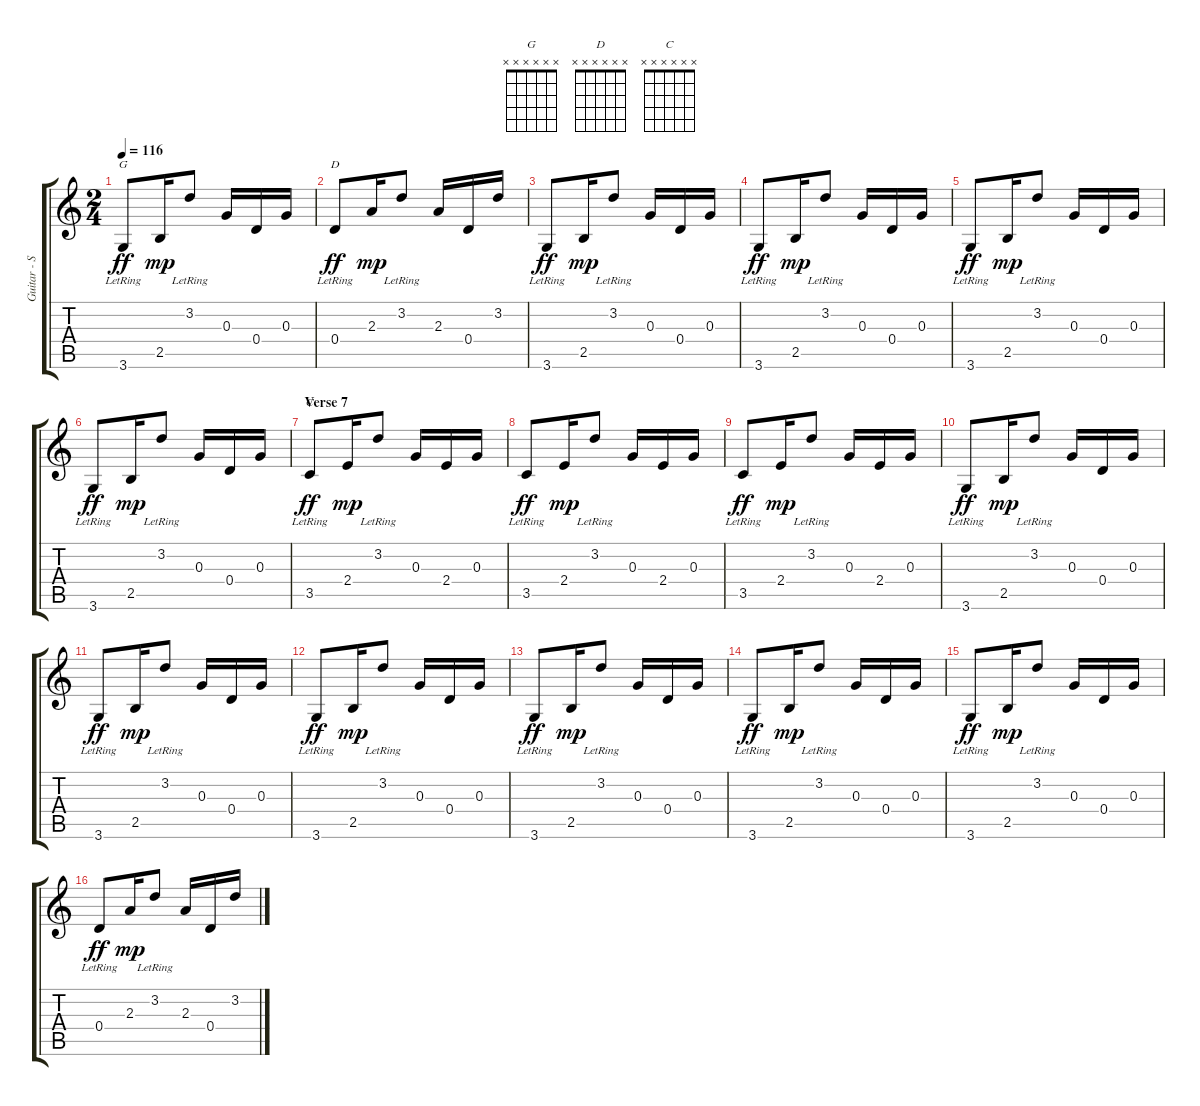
\track ("Guitar - Standard" "Guitar - S") {instrument acousticguitarnylon}
\staff {score tabs}
\tuning (E4 B3 G3 D3 A2 E2) {hide}
\chord ("G" x x x x x x) {firstfret 0}
\chord ("D" x x x x x x) {firstfret 0}
\chord ("C" x x x x x x) {firstfret 0}
\ts (2 4)
\tempo 116
\clef g2
\ks c
3.6{lr}.8{ch "G" dy ff} 2.5.16{dy mp} 3.2{lr}.8 0.3.16 0.4.16 0.3.16 |
0.4{lr}.8{ch "D" dy ff} 2.3.16{dy mp} 3.2{lr}.8 2.3.16 0.4.16 3.2.16 |
3.6{lr}.8{dy ff} 2.5.16{dy mp} 3.2{lr}.8 0.3.16 0.4.16 0.3.16 |
3.6{lr}.8{dy ff} 2.5.16{dy mp} 3.2{lr}.8 0.3.16 0.4.16 0.3.16 |
3.6{lr}.8{dy ff} 2.5.16{dy mp} 3.2{lr}.8 0.3.16 0.4.16 0.3.16 |
3.6{lr}.8{dy ff} 2.5.16{dy mp} 3.2{lr}.8 0.3.16 0.4.16 0.3.16 |
\section ("" "Verse 7")
3.5{lr}.8{ch "C" dy ff} 2.4.16{dy mp} 3.2{lr}.8 0.3.16 2.4.16 0.3.16 |
3.5{lr}.8{dy ff} 2.4.16{dy mp} 3.2{lr}.8 0.3.16 2.4.16 0.3.16 |
3.5{lr}.8{dy ff} 2.4.16{dy mp} 3.2{lr}.8 0.3.16 2.4.16 0.3.16 |
3.6{lr}.8{dy ff} 2.5.16{dy mp} 3.2{lr}.8 0.3.16 0.4.16 0.3.16 |
3.6{lr}.8{dy ff} 2.5.16{dy mp} 3.2{lr}.8 0.3.16 0.4.16 0.3.16 |
3.6{lr}.8{dy ff} 2.5.16{dy mp} 3.2{lr}.8 0.3.16 0.4.16 0.3.16 |
3.6{lr}.8{dy ff} 2.5.16{dy mp} 3.2{lr}.8 0.3.16 0.4.16 0.3.16 |
3.6{lr}.8{dy ff} 2.5.16{dy mp} 3.2{lr}.8 0.3.16 0.4.16 0.3.16 |
3.6{lr}.8{dy ff} 2.5.16{dy mp} 3.2{lr}.8 0.3.16 0.4.16 0.3.16 |
0.4{lr}.8{dy ff} 2.3.16{dy mp} 3.2{lr}.8 2.3.16 0.4.16 3.2.16
